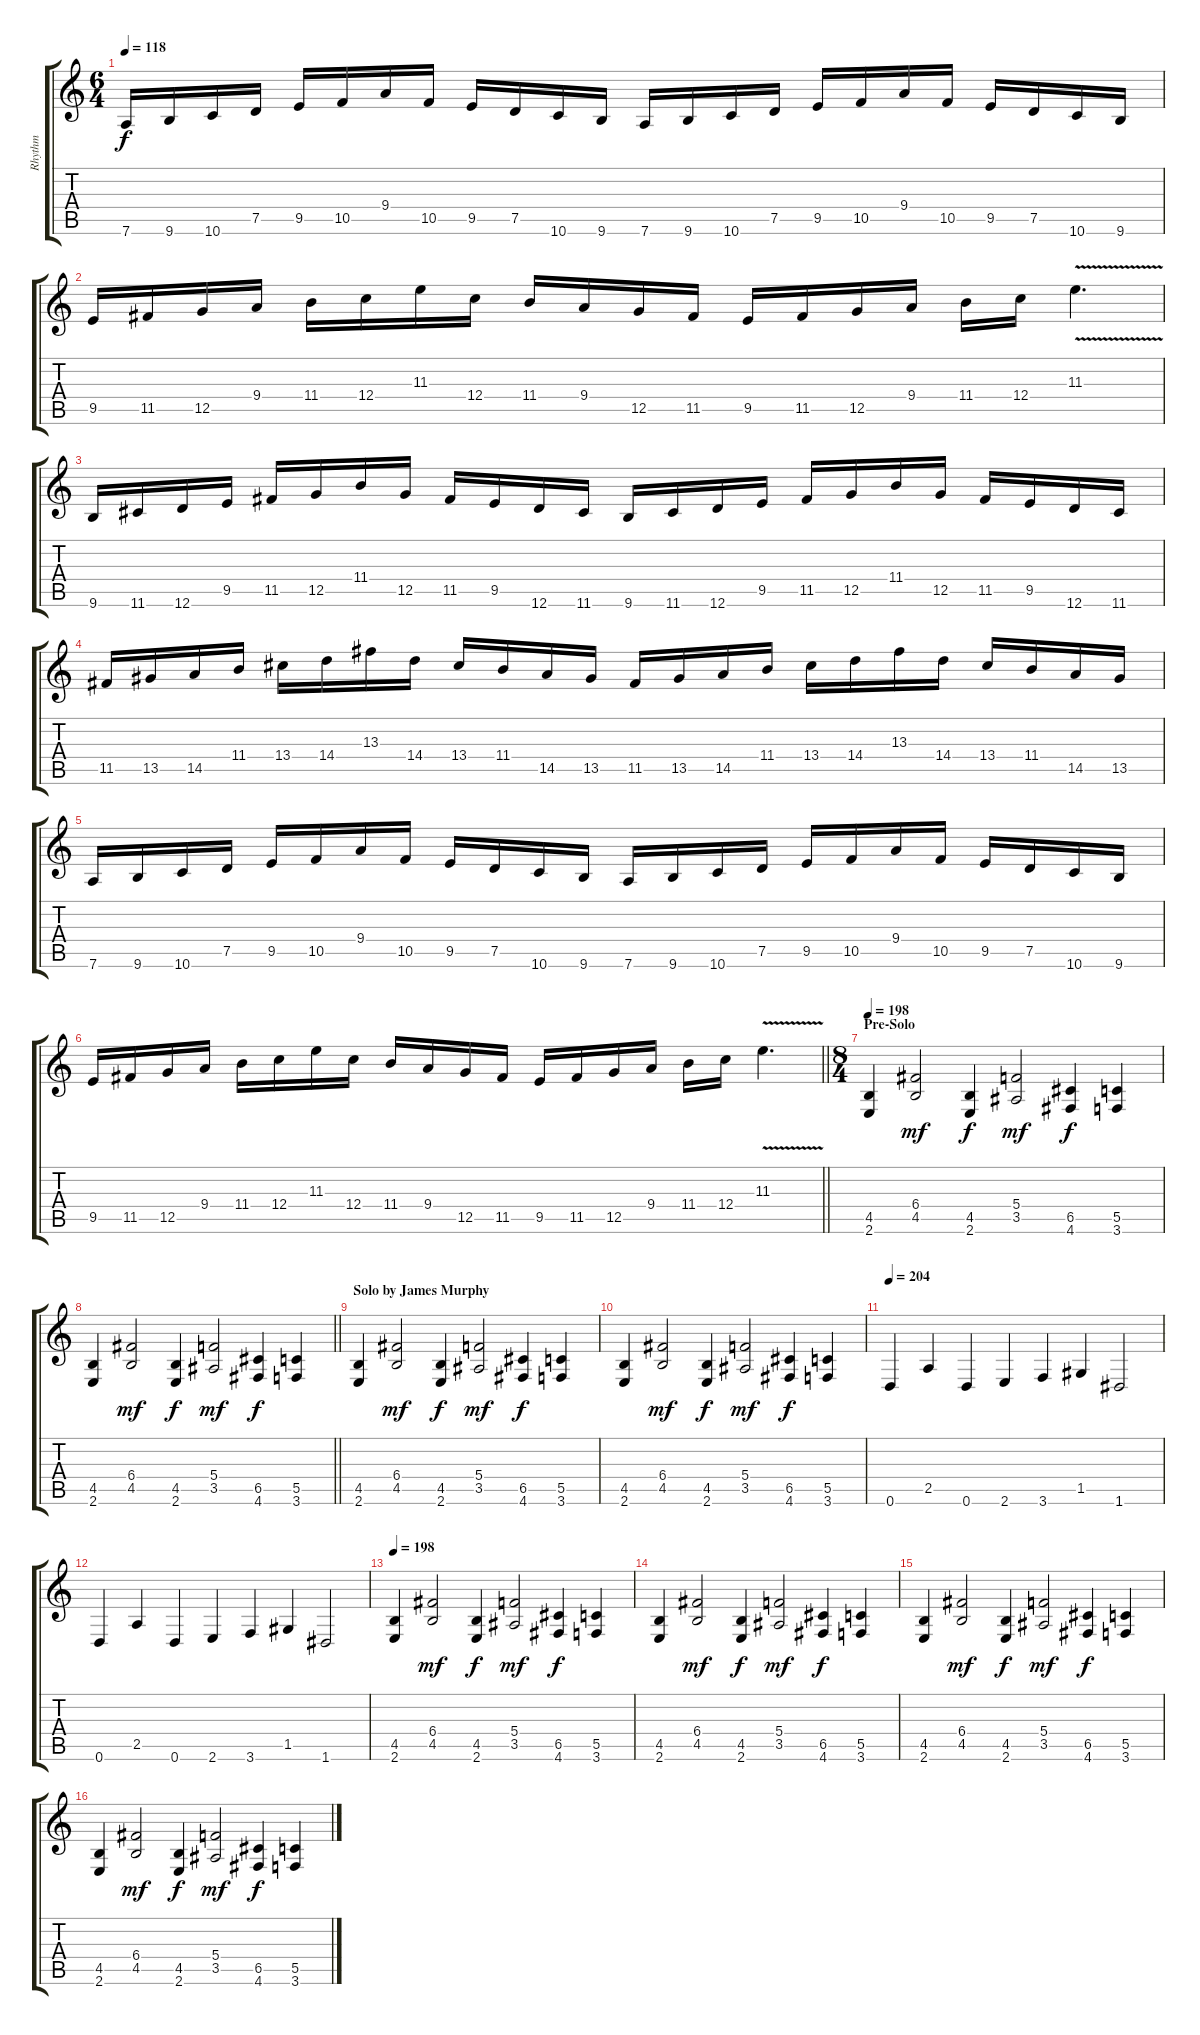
\track ("Rhythm" "Rhythm") {instrument overdrivenguitar}
\staff {score tabs}
\tuning (D4 A3 F3 C3 G2 D2) {hide}
\ts (6 4)
\tempo 118
\clef g2
\ks c
7.6.16{dy f} 9.6.16 10.6.16 7.5.16 9.5.16 10.5.16 9.4.16 10.5.16 9.5.16 7.5.16 10.6.16 9.6.16 7.6.16 9.6.16 10.6.16 7.5.16 9.5.16 10.5.16 9.4.16 10.5.16 9.5.16 7.5.16 10.6.16 9.6.16 |
9.5.16 11.5.16 12.5.16 9.4.16 11.4.16 12.4.16 11.3.16 12.4.16 11.4.16 9.4.16 12.5.16 11.5.16 9.5.16 11.5.16 12.5.16 9.4.16 11.4.16 12.4.16 11.3{v}.4{d} |
9.6.16 11.6.16 12.6.16 9.5.16 11.5.16 12.5.16 11.4.16 12.5.16 11.5.16 9.5.16 12.6.16 11.6.16 9.6.16 11.6.16 12.6.16 9.5.16 11.5.16 12.5.16 11.4.16 12.5.16 11.5.16 9.5.16 12.6.16 11.6.16 |
11.5.16 13.5.16 14.5.16 11.4.16 13.4.16 14.4.16 13.3.16 14.4.16 13.4.16 11.4.16 14.5.16 13.5.16 11.5.16 13.5.16 14.5.16 11.4.16 13.4.16 14.4.16 13.3.16 14.4.16 13.4.16 11.4.16 14.5.16 13.5.16 |
7.6.16 9.6.16 10.6.16 7.5.16 9.5.16 10.5.16 9.4.16 10.5.16 9.5.16 7.5.16 10.6.16 9.6.16 7.6.16 9.6.16 10.6.16 7.5.16 9.5.16 10.5.16 9.4.16 10.5.16 9.5.16 7.5.16 10.6.16 9.6.16 |
\barLineRight lightlight
9.5.16 11.5.16 12.5.16 9.4.16 11.4.16 12.4.16 11.3.16 12.4.16 11.4.16 9.4.16 12.5.16 11.5.16 9.5.16 11.5.16 12.5.16 9.4.16 11.4.16 12.4.16 11.3{v}.4{d} |
\ts (8 4)
\section ("" "Pre-Solo")
\tempo 198
(4.5 2.6).4 (6.4 4.5).2{dy mf} (4.5 2.6).4{dy f} (5.4 3.5).2{dy mf} (6.5 4.6).4{dy f} (5.5 3.6).4 |
\barLineRight lightlight
(4.5 2.6).4 (6.4 4.5).2{dy mf} (4.5 2.6).4{dy f} (5.4 3.5).2{dy mf} (6.5 4.6).4{dy f} (5.5 3.6).4 |
\section ("" "Solo by James Murphy")
(4.5 2.6).4 (6.4 4.5).2{dy mf} (4.5 2.6).4{dy f} (5.4 3.5).2{dy mf} (6.5 4.6).4{dy f} (5.5 3.6).4 |
(4.5 2.6).4 (6.4 4.5).2{dy mf} (4.5 2.6).4{dy f} (5.4 3.5).2{dy mf} (6.5 4.6).4{dy f} (5.5 3.6).4 |
\tempo 204
0.6.4 2.5.4 0.6.4 2.6.4 3.6.4 1.5.4 1.6.2 |
0.6.4 2.5.4 0.6.4 2.6.4 3.6.4 1.5.4 1.6.2 |
\tempo 198
(4.5 2.6).4 (6.4 4.5).2{dy mf} (4.5 2.6).4{dy f} (5.4 3.5).2{dy mf} (6.5 4.6).4{dy f} (5.5 3.6).4 |
(4.5 2.6).4 (6.4 4.5).2{dy mf} (4.5 2.6).4{dy f} (5.4 3.5).2{dy mf} (6.5 4.6).4{dy f} (5.5 3.6).4 |
(4.5 2.6).4 (6.4 4.5).2{dy mf} (4.5 2.6).4{dy f} (5.4 3.5).2{dy mf} (6.5 4.6).4{dy f} (5.5 3.6).4 |
(4.5 2.6).4 (6.4 4.5).2{dy mf} (4.5 2.6).4{dy f} (5.4 3.5).2{dy mf} (6.5 4.6).4{dy f} (5.5 3.6).4
